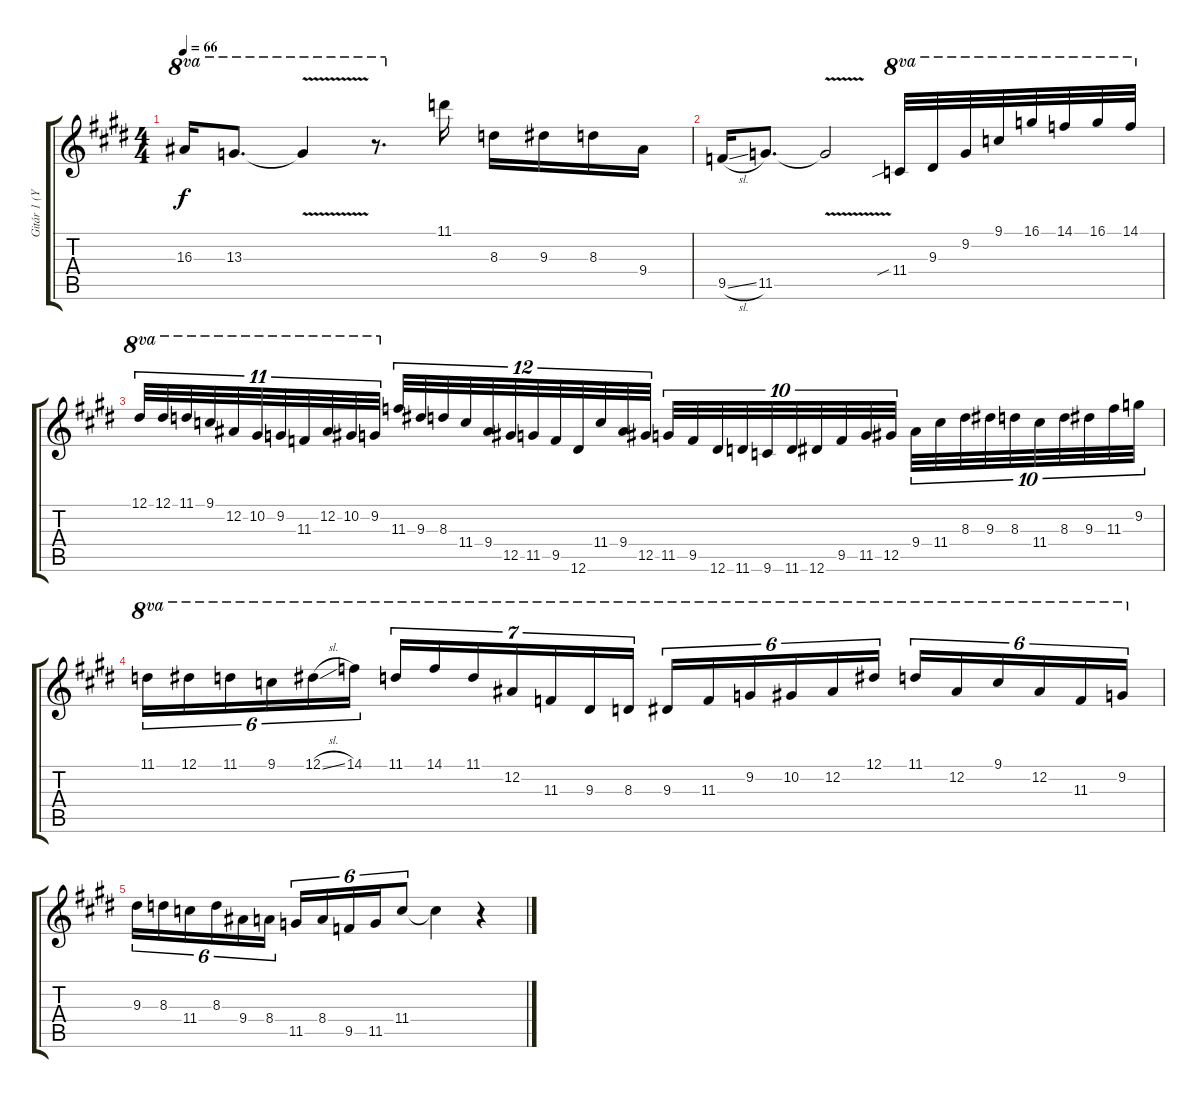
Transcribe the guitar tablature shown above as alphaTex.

\track ("Gitár 1 (Yngwie Malmsteen)" "Gitár 1 (Y") {instrument distortionguitar}
\staff {score tabs}
\tuning (Eb4 Bb3 Gb3 Db3 Ab2 Eb2) {hide}
\ts (4 4)
\tempo 66
\clef g2
\ks e
16.3.16{ot 8va dy f} 13.3.8{d ot 8va} 13.3{v t}.4{ot 8va} r.8{d ot 8va} 11.1.16 8.3.16 9.3.16 8.3.16 9.4.16 |
9.5{sl}.16 11.5.8{d} 11.5{v t}.2 11.4{sib}.32{ot 8va} 9.3.32{ot 8va} 9.2.32{ot 8va} 9.1.32{ot 8va} 16.1.32{ot 8va} 14.1.32{ot 8va} 16.1.32{ot 8va} 14.1.32{ot 8va} |
12.1.32{tu (11 8) ot 8va} 12.1.32{tu (11 8) ot 8va} 11.1.32{tu (11 8) ot 8va} 9.1.32{tu (11 8) ot 8va} 12.2.32{tu (11 8) ot 8va} 10.2.32{tu (11 8) ot 8va} 9.2.32{tu (11 8) ot 8va} 11.3.32{tu (11 8) ot 8va} 12.2.32{tu (11 8) ot 8va} 10.2.32{tu (11 8) ot 8va} 9.2.32{tu (11 8) ot 8va} 11.3.32{tu (12 8)} 9.3.32{tu (12 8)} 8.3.32{tu (12 8)} 11.4.32{tu (12 8)} 9.4.32{tu (12 8)} 12.5.32{tu (12 8)} 11.5.32{tu (12 8)} 9.5.32{tu (12 8)} 12.6.32{tu (12 8)} 11.4.32{tu (12 8)} 9.4.32{tu (12 8)} 12.5.32{tu (12 8)} 11.5.32{tu (10 8)} 9.5.32{tu (10 8)} 12.6.32{tu (10 8)} 11.6.32{tu (10 8)} 9.6.32{tu (10 8)} 11.6.32{tu (10 8)} 12.6.32{tu (10 8)} 9.5.32{tu (10 8)} 11.5.32{tu (10 8)} 12.5.32{tu (10 8)} 9.4.32{tu (10 8)} 11.4.32{tu (10 8)} 8.3.32{tu (10 8)} 9.3.32{tu (10 8)} 8.3.32{tu (10 8)} 11.4.32{tu (10 8)} 8.3.32{tu (10 8)} 9.3.32{tu (10 8)} 11.3.32{tu (10 8)} 9.2.32{tu (10 8)} |
11.1.16{tu (6 4) ot 8va} 12.1.16{tu (6 4) ot 8va} 11.1.16{tu (6 4) ot 8va} 9.1.16{tu (6 4) ot 8va} 12.1{sl}.16{tu (6 4) ot 8va} 14.1.16{tu (6 4) ot 8va} 11.1.16{tu (7 4) ot 8va} 14.1.16{tu (7 4) ot 8va} 11.1.16{tu (7 4) ot 8va} 12.2.16{tu (7 4) ot 8va} 11.3.16{tu (7 4) ot 8va} 9.3.16{tu (7 4) ot 8va} 8.3.16{tu (7 4) ot 8va} 9.3.16{tu (6 4) ot 8va} 11.3.16{tu (6 4) ot 8va} 9.2.16{tu (6 4) ot 8va} 10.2.16{tu (6 4) ot 8va} 12.2.16{tu (6 4) ot 8va} 12.1.16{tu (6 4) ot 8va} 11.1.16{tu (6 4) ot 8va} 12.2.16{tu (6 4) ot 8va} 9.1.16{tu (6 4) ot 8va} 12.2.16{tu (6 4) ot 8va} 11.3.16{tu (6 4) ot 8va} 9.2.16{tu (6 4) ot 8va} |
9.3.16{tu (6 4)} 8.3.16{tu (6 4)} 11.4.16{tu (6 4)} 8.3.16{tu (6 4)} 9.4.16{tu (6 4)} 8.4.16{tu (6 4)} 11.5.16{tu (6 4)} 8.4.16{tu (6 4)} 9.5.16{tu (6 4)} 11.5.16{tu (6 4)} 11.4.8{tu (6 4)} 11.4{t}.4 r.4
